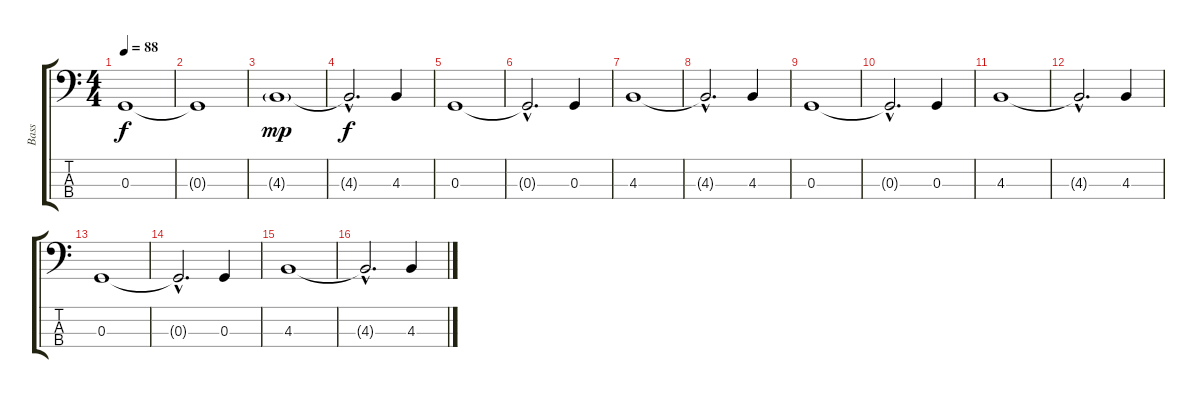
\track ("Bass" "Bass") {instrument electricbasspick}
\staff {score tabs}
\tuning (F2 C2 G1 C1) {hide}
\ts (4 4)
\tempo 88
\clef f4
\ks c
0.3.1{dy f} |
0.3{t}.1 |
4.3{g}.1{dy mp} |
4.3{hac t}.2{d dy f} 4.3.4 |
0.3.1 |
0.3{hac t}.2{d} 0.3.4 |
4.3.1 |
4.3{hac t}.2{d} 4.3.4 |
0.3.1 |
0.3{hac t}.2{d} 0.3.4 |
4.3.1 |
4.3{hac t}.2{d} 4.3.4 |
0.3.1 |
0.3{hac t}.2{d} 0.3.4 |
4.3.1 |
4.3{hac t}.2{d} 4.3.4
